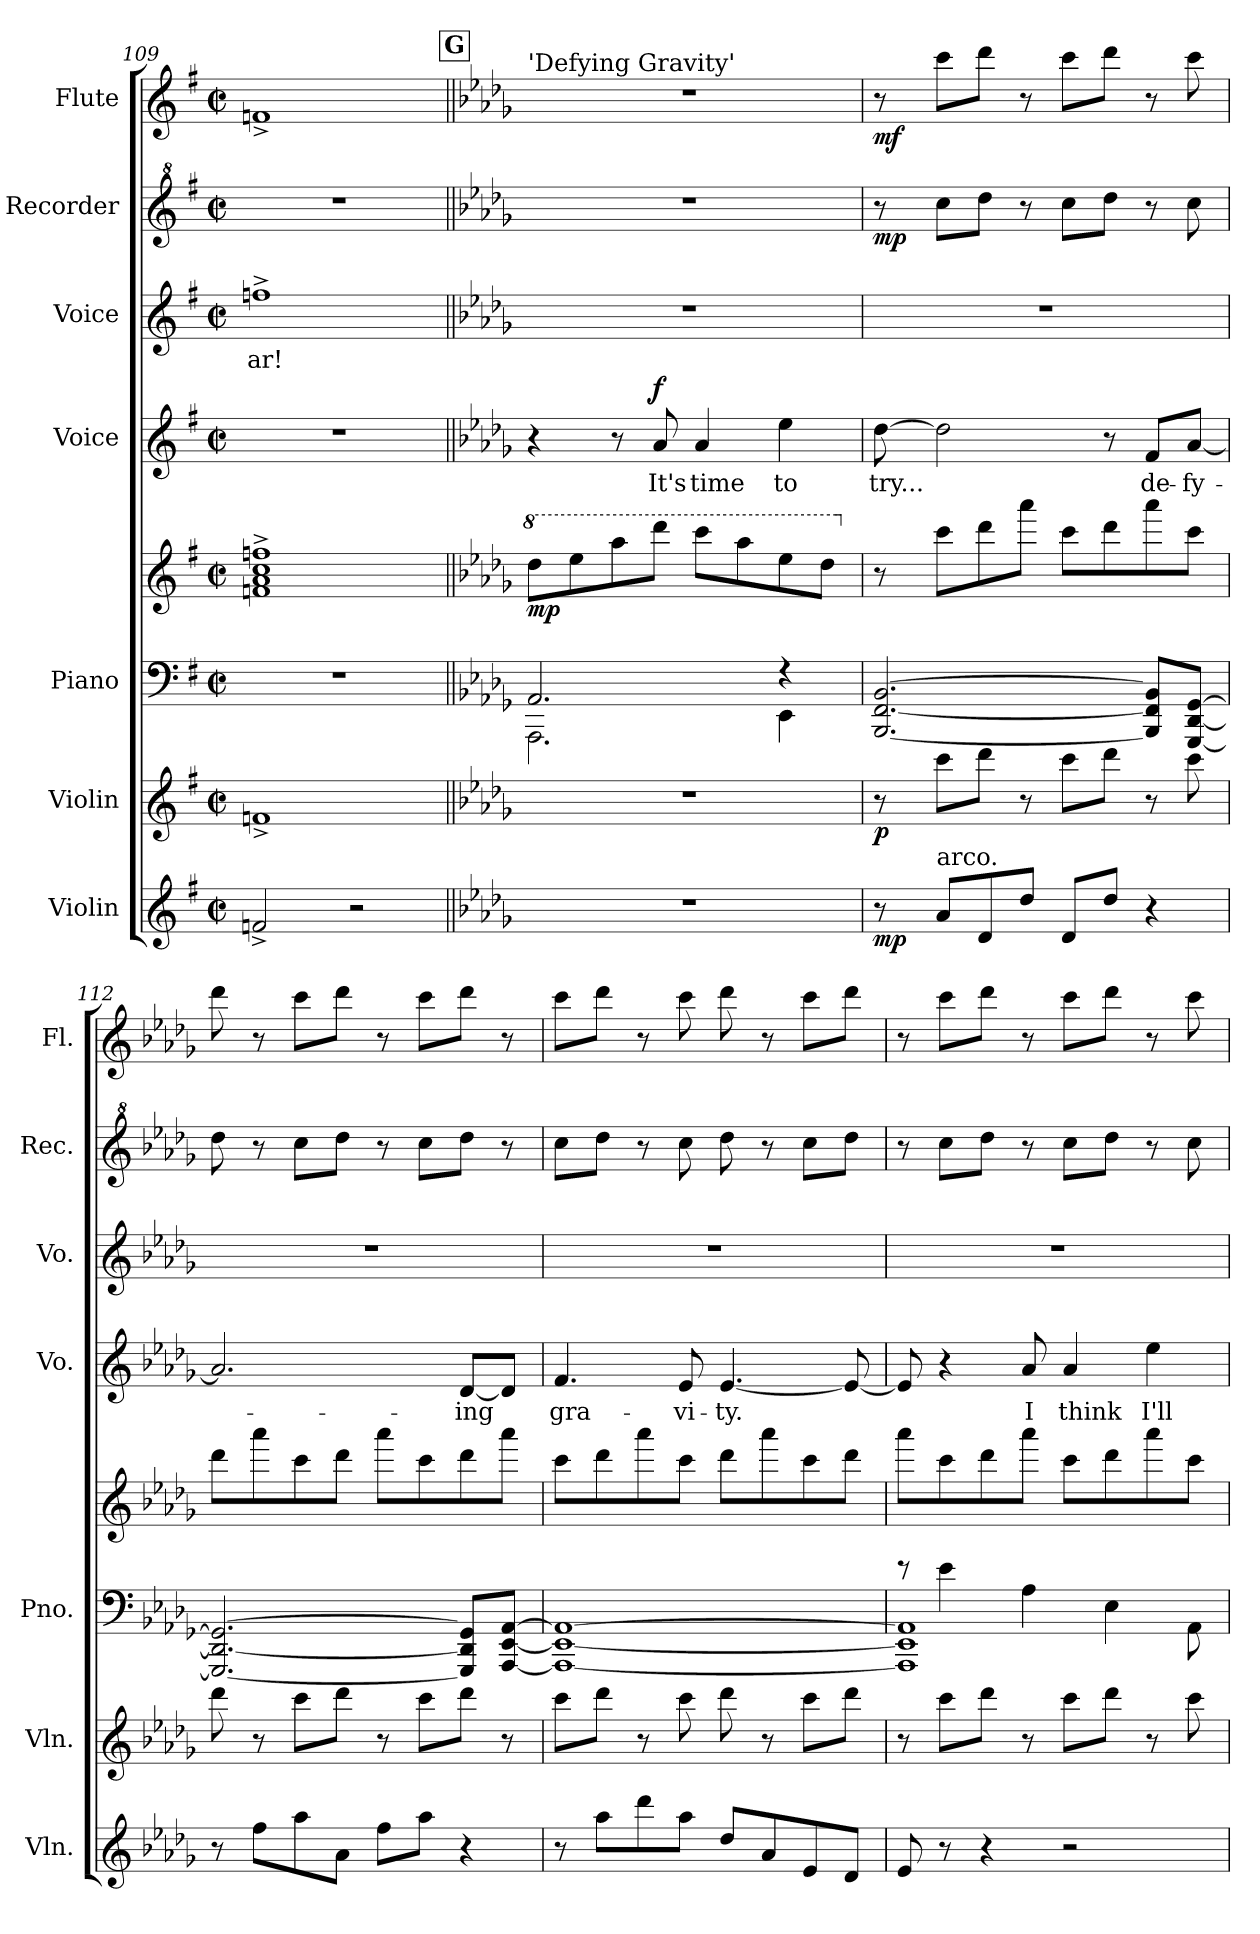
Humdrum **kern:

**kern	**dynam	**kern	**dynam	**kern	**kern	**dynam	**kern	**text	**dynam	**kern	**text	**kern	**dynam	**kern	**dynam
*part7	*part7	*part6	*part6	*part5	*part5	*part5	*part4	*part4	*part4	*part3	*part3	*part2	*part2	*part1	*part1
*staff8	*staff8	*staff7	*staff7	*staff6	*staff5	*staff5/6	*staff4	*staff4	*staff4	*staff3	*staff3	*staff2	*staff2	*staff1	*staff1
*I"Violin	*	*I"Violin	*	*I"Piano	*	*	*I"Voice	*	*	*I"Voice	*	*I"Recorder	*	*I"Flute	*
*I'Vln.	*	*I'Vln.	*	*I'Pno.	*	*	*I'Vo.	*	*	*I'Vo.	*	*I'Rec.	*	*I'Fl.	*
*clefG2	*	*clefG2	*	*clefF4	*clefG2	*	*clefG2	*	*	*clefG2	*	*clefG^2	*	*clefG2	*
*k[f#]	*	*k[f#]	*	*k[f#]	*k[f#]	*	*k[f#]	*	*	*k[f#]	*	*k[f#]	*	*k[f#]	*
*M2/2	*	*M2/2	*	*M2/2	*M2/2	*	*M2/2	*	*	*M2/2	*	*M2/2	*	*M2/2	*
*met(c|)	*	*met(c|)	*	*met(c|)	*met(c|)	*	*met(c|)	*	*	*met(c|)	*	*met(c|)	*	*met(c|)	*
=109	=109	=109	=109	=109	=109	=109	=109	=109	=109	=109	=109	=109	=109	=109	=109
2fn^/	.	1fn^	.	1r	1fn^ 1a^ 1cc^ 1ffn^	.	1r	.	.	1ffn^	-ar!	1r	.	1fn^	.
2r	.	.	.	.	.	.	.	.	.	.	.	.	.	.	.
!!LO:PB:g=z
!!LO:REH:place=s1:a:B:fs=14:t=G
=110||	=110||	=110||	=110||	=110||	=110||	=110||	=110||	=110||	=110||	=110||	=110||	=110||	=110||	=110||	=110||
*k[b-e-a-d-g-]	*	*k[b-e-a-d-g-]	*	*k[b-e-a-d-g-]	*k[b-e-a-d-g-]	*	*k[b-e-a-d-g-]	*	*	*k[b-e-a-d-g-]	*	*k[b-e-a-d-g-]	*	*k[b-e-a-d-g-]	*
*	*	*	*	*^	*	*	*	*	*	*	*	*	*	*	*
*	*	*	*	*	*	*8va	*	*	*	*	*	*	*	*	*	*
!	!	!	!	!	!	!	!	!	!	!	!	!	!	!	!LO:TX:a:t='Defying Gravity'	!
!	!	!	!	!	!	!	!LO:DY:b	!	!	!	!	!	!	!	!	!
1r	.	1r	.	2.AA-/	2.AAA-\	8ddd-\L	mp	4r	.	.	1r	.	1r	.	1r	.
.	.	.	.	.	.	8eee-\	.	.	.	.	.	.	.	.	.	.
.	.	.	.	.	.	8aaa-\	.	8r	.	.	.	.	.	.	.	.
!	!	!	!	!	!	!	!	!	!	!LO:DY:b	!	!	!	!	!	!
.	.	.	.	.	.	8dddd-\J	.	8a-/	It's	f	.	.	.	.	.	.
.	.	.	.	.	.	8cccc\L	.	4a-/	time	.	.	.	.	.	.	.
.	.	.	.	.	.	8aaa-\	.	.	.	.	.	.	.	.	.	.
.	.	.	.	4r	4EE-\	8eee-\	.	4ee-\	to	.	.	.	.	.	.	.
.	.	.	.	.	.	8ddd-\J	.	.	.	.	.	.	.	.	.	.
*	*	*	*	*v	*v	*	*	*	*	*	*	*	*	*	*	*
=111	=111	=111	=111	=111	=111	=111	=111	=111	=111	=111	=111	=111	=111	=111	=111
*	*	*	*	*	*X8va	*	*	*	*	*	*	*	*	*	*
!	!LO:DY:b	!	!LO:DY:b	!	!	!	!	!	!	!	!	!	!LO:DY:b	!	!LO:DY:b
8r	mp	8r	p	[2.BBB-/ [2.FF/ [2.BB-/	8r	.	[8dd-\	try...	.	1r	.	8r	mp	8r	mf
!LO:TX:a:t=arco.	!	!	!	!	!	!	!	!	!	!	!	!	!	!	!
8a-/L	.	8ccc\L	.	.	8ccc\L	.	2dd-\]	.	.	.	.	8ccc\L	.	8ccc\L	.
8d-/	.	8ddd-\J	.	.	8ddd-\	.	.	.	.	.	.	8ddd-\J	.	8ddd-\J	.
8dd-/J	.	8r	.	.	8aaa-\J	.	.	.	.	.	.	8r	.	8r	.
8d-/L	.	8ccc\L	.	.	8ccc\L	.	.	.	.	.	.	8ccc\L	.	8ccc\L	.
8dd-/J	.	8ddd-\J	.	.	8ddd-\	.	8r	.	.	.	.	8ddd-\J	.	8ddd-\J	.
4r	.	8r	.	8BBB-/] 8FF/] 8BB-/]L	8aaa-\	.	8f/L	de-	.	.	.	8r	.	8r	.
.	.	8ccc\	.	[8GGG-/ [8DD-/ [8GG-/J	8ccc\J	.	[8a-/J	-fy-	.	.	.	8ccc\	.	8ccc\	.
=112	=112	=112	=112	=112	=112	=112	=112	=112	=112	=112	=112	=112	=112	=112	=112
8r	.	8ddd-\	.	2.GGG-/_ 2.DD-/_ 2.GG-/_	8ddd-\L	.	2.a-/]	.	.	1r	.	8ddd-\	.	8ddd-\	.
8ff\L	.	8r	.	.	8aaa-\	.	.	.	.	.	.	8r	.	8r	.
8aa-\	.	8ccc\L	.	.	8ccc\	.	.	.	.	.	.	8ccc\L	.	8ccc\L	.
8a-\J	.	8ddd-\J	.	.	8ddd-\J	.	.	.	.	.	.	8ddd-\J	.	8ddd-\J	.
8ff\L	.	8r	.	.	8aaa-\L	.	.	.	.	.	.	8r	.	8r	.
8aa-\J	.	8ccc\L	.	.	8ccc\	.	.	.	.	.	.	8ccc\L	.	8ccc\L	.
4r	.	8ddd-\J	.	8GGG-/] 8DD-/] 8GG-/]L	8ddd-\	.	[8d-/L	-ing	.	.	.	8ddd-\J	.	8ddd-\J	.
.	.	8r	.	[8AAA-/ [8EE-/ [8AA-/J	8aaa-\J	.	8d-/J]	.	.	.	.	8r	.	8r	.
!!LO:PB:g=z
=113	=113	=113	=113	=113	=113	=113	=113	=113	=113	=113	=113	=113	=113	=113	=113
8r	.	8ccc\L	.	1AAA-_ 1EE-_ 1AA-_	8ccc\L	.	4.f/	gra-	.	1r	.	8ccc\L	.	8ccc\L	.
8aa-\L	.	8ddd-\J	.	.	8ddd-\	.	.	.	.	.	.	8ddd-\J	.	8ddd-\J	.
8ddd-\	.	8r	.	.	8aaa-\	.	.	.	.	.	.	8r	.	8r	.
8aa-\J	.	8ccc\	.	.	8ccc\J	.	8e-/	-vi-	.	.	.	8ccc\	.	8ccc\	.
8dd-/L	.	8ddd-\	.	.	8ddd-\L	.	[4.e-/	-ty.	.	.	.	8ddd-\	.	8ddd-\	.
8a-/	.	8r	.	.	8aaa-\	.	.	.	.	.	.	8r	.	8r	.
8e-/	.	8ccc\L	.	.	8ccc\	.	.	.	.	.	.	8ccc\L	.	8ccc\L	.
8d-/J	.	8ddd-\J	.	.	8ddd-\J	.	8e-/_	.	.	.	.	8ddd-\J	.	8ddd-\J	.
=114	=114	=114	=114	=114	=114	=114	=114	=114	=114	=114	=114	=114	=114	=114	=114
*	*	*	*	*^	*	*	*	*	*	*	*	*	*	*	*
8e-/	.	8r	.	1AAA-] 1EE-] 1AA-]	8re	8aaa-\L	.	8e-/]	.	.	1r	.	8r	.	8r	.
8r	.	8ccc\L	.	.	4e-\	8ccc\	.	4r	.	.	.	.	8ccc\L	.	8ccc\L	.
4r	.	8ddd-\J	.	.	.	8ddd-\	.	.	.	.	.	.	8ddd-\J	.	8ddd-\J	.
.	.	8r	.	.	4A-\	8aaa-\J	.	8a-/	I	.	.	.	8r	.	8r	.
2r	.	8ccc\L	.	.	.	8ccc\L	.	4a-/	think	.	.	.	8ccc\L	.	8ccc\L	.
.	.	8ddd-\J	.	.	4E-\	8ddd-\	.	.	.	.	.	.	8ddd-\J	.	8ddd-\J	.
.	.	8r	.	.	.	8aaa-\	.	4ee-\	I'll	.	.	.	8r	.	8r	.
.	.	8ccc\	.	.	8AA-\	8ccc\J	.	.	.	.	.	.	8ccc\	.	8ccc\	.
*	*	*	*	*v	*v	*	*	*	*	*	*	*	*	*	*	*
=	=	=	=	=	=	=	=	=	=	=	=	=	=	=	=
*-	*-	*-	*-	*-	*-	*-	*-	*-	*-	*-	*-	*-	*-	*-	*-
